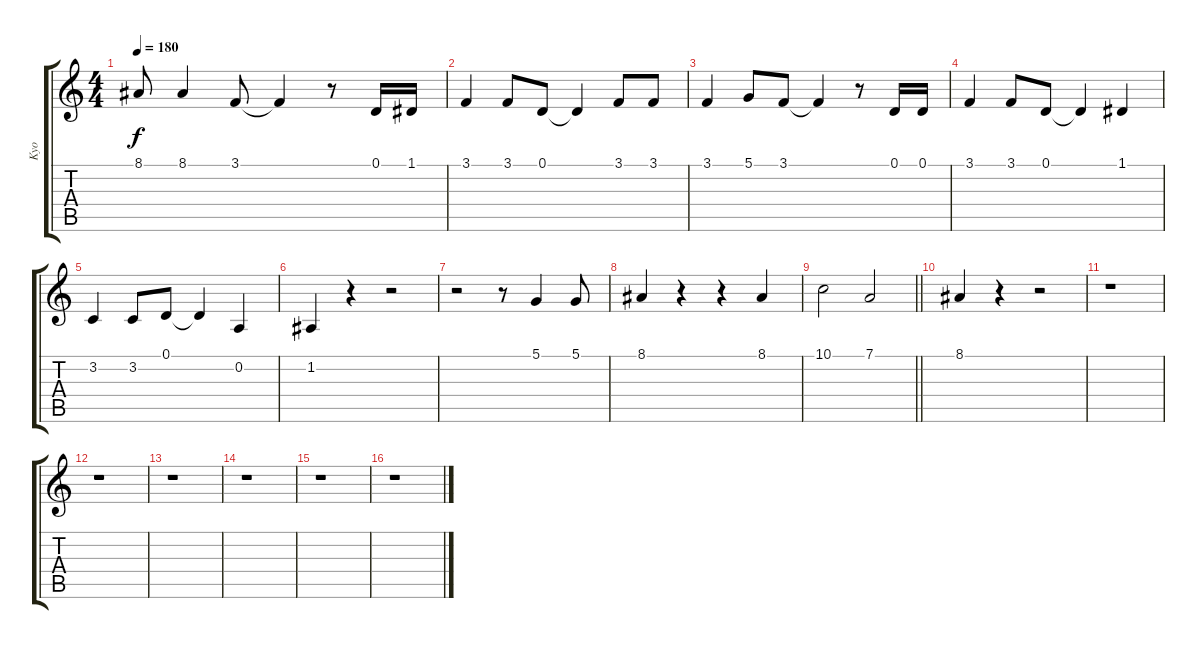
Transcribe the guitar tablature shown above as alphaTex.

\track ("Kyo" "Kyo") {instrument clarinet}
\staff {score tabs}
\tuning (D4 A3 F3 C3 G2 D2) {hide}
\ts (4 4)
\tempo 180
\clef g2
\ks c
8.1.8{dy f} 8.1.4 3.1.8 3.1{t}.4 r.8 0.1.16 1.1.16 |
3.1.4 3.1.8 0.1.8 0.1{t}.4 3.1.8 3.1.8 |
3.1.4 5.1.8 3.1.8 3.1{t}.4 r.8 0.1.16 0.1.16 |
3.1.4 3.1.8 0.1.8 0.1{t}.4 1.1.4 |
3.2.4 3.2.8 0.1.8 0.1{t}.4 0.2.4 |
1.2.4 r.4 r.2 |
r.2 r.8 5.1.4 5.1.8 |
8.1.4 r.4 r.4 8.1.4 |
\barLineRight lightlight
10.1.2 7.1.2 |
8.1.4 r.4 r.2 |
r.1 |
r.1 |
r.1 |
r.1 |
r.1 |
r.1
